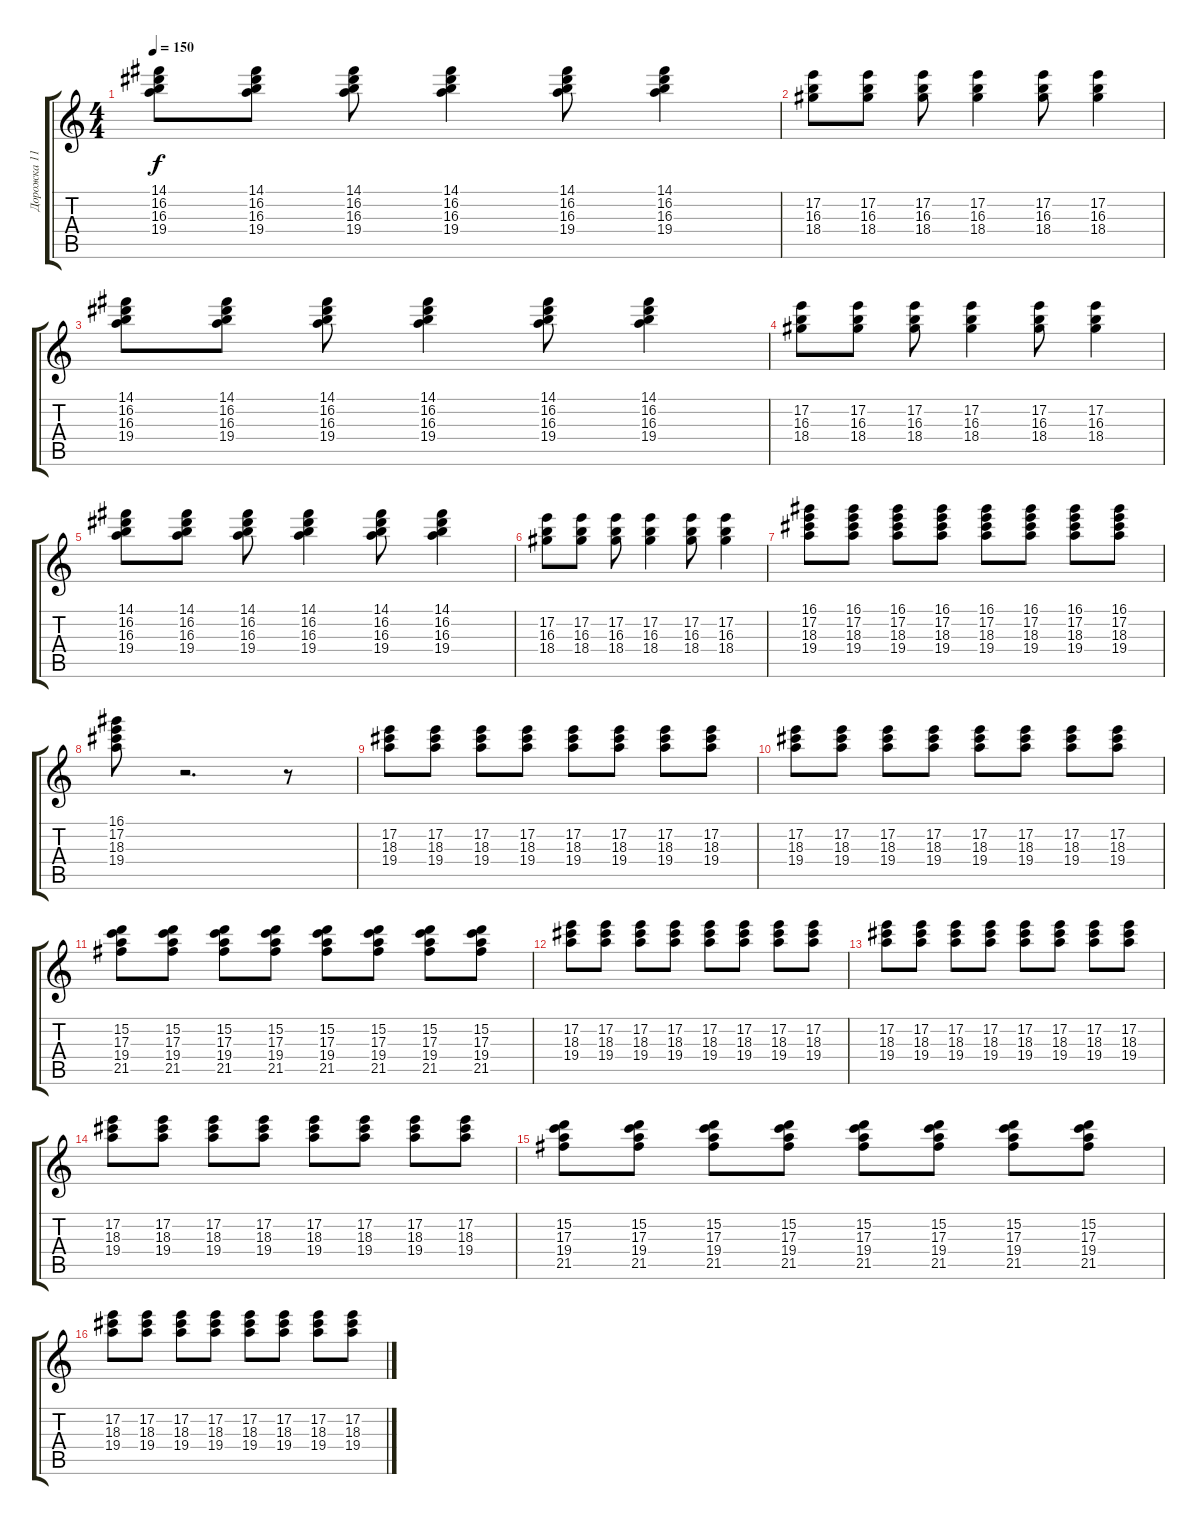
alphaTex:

\track ("Дорожка 11" "Дорожка 11") {instrument synthbass1}
\staff {score tabs}
\tuning (E4 B3 G3 D3 A2 E2) {hide}
\ts (4 4)
\tempo 150
\clef g2
\ks c
(14.1 16.2 16.3 19.4).8{dy f} (14.1 16.2 16.3 19.4).8 (14.1 16.2 16.3 19.4).8 (14.1 16.2 16.3 19.4).4 (14.1 16.2 16.3 19.4).8 (14.1 16.2 16.3 19.4).4 |
(17.2 16.3 18.4).8 (17.2 16.3 18.4).8 (17.2 16.3 18.4).8 (17.2 16.3 18.4).4 (17.2 16.3 18.4).8 (17.2 16.3 18.4).4 |
(14.1 16.2 16.3 19.4).8 (14.1 16.2 16.3 19.4).8 (14.1 16.2 16.3 19.4).8 (14.1 16.2 16.3 19.4).4 (14.1 16.2 16.3 19.4).8 (14.1 16.2 16.3 19.4).4 |
(17.2 16.3 18.4).8 (17.2 16.3 18.4).8 (17.2 16.3 18.4).8 (17.2 16.3 18.4).4 (17.2 16.3 18.4).8 (17.2 16.3 18.4).4 |
(14.1 16.2 16.3 19.4).8 (14.1 16.2 16.3 19.4).8 (14.1 16.2 16.3 19.4).8 (14.1 16.2 16.3 19.4).4 (14.1 16.2 16.3 19.4).8 (14.1 16.2 16.3 19.4).4 |
(17.2 16.3 18.4).8 (17.2 16.3 18.4).8 (17.2 16.3 18.4).8 (17.2 16.3 18.4).4 (17.2 16.3 18.4).8 (17.2 16.3 18.4).4 |
(16.1 17.2 18.3 19.4).8 (16.1 17.2 18.3 19.4).8 (16.1 17.2 18.3 19.4).8 (16.1 17.2 18.3 19.4).8 (16.1 17.2 18.3 19.4).8 (16.1 17.2 18.3 19.4).8 (16.1 17.2 18.3 19.4).8 (16.1 17.2 18.3 19.4).8 |
(16.1 17.2 18.3 19.4).8 r.2{d} r.8 |
(17.2 18.3 19.4).8 (17.2 18.3 19.4).8 (17.2 18.3 19.4).8 (17.2 18.3 19.4).8 (17.2 18.3 19.4).8 (17.2 18.3 19.4).8 (17.2 18.3 19.4).8 (17.2 18.3 19.4).8 |
(17.2 18.3 19.4).8 (17.2 18.3 19.4).8 (17.2 18.3 19.4).8 (17.2 18.3 19.4).8 (17.2 18.3 19.4).8 (17.2 18.3 19.4).8 (17.2 18.3 19.4).8 (17.2 18.3 19.4).8 |
(15.2 17.3 19.4 21.5).8 (15.2 17.3 19.4 21.5).8 (15.2 17.3 19.4 21.5).8 (15.2 17.3 19.4 21.5).8 (15.2 17.3 19.4 21.5).8 (15.2 17.3 19.4 21.5).8 (15.2 17.3 19.4 21.5).8 (15.2 17.3 19.4 21.5).8 |
(17.2 18.3 19.4).8 (17.2 18.3 19.4).8 (17.2 18.3 19.4).8 (17.2 18.3 19.4).8 (17.2 18.3 19.4).8 (17.2 18.3 19.4).8 (17.2 18.3 19.4).8 (17.2 18.3 19.4).8 |
(17.2 18.3 19.4).8 (17.2 18.3 19.4).8 (17.2 18.3 19.4).8 (17.2 18.3 19.4).8 (17.2 18.3 19.4).8 (17.2 18.3 19.4).8 (17.2 18.3 19.4).8 (17.2 18.3 19.4).8 |
(17.2 18.3 19.4).8 (17.2 18.3 19.4).8 (17.2 18.3 19.4).8 (17.2 18.3 19.4).8 (17.2 18.3 19.4).8 (17.2 18.3 19.4).8 (17.2 18.3 19.4).8 (17.2 18.3 19.4).8 |
(15.2 17.3 19.4 21.5).8 (15.2 17.3 19.4 21.5).8 (15.2 17.3 19.4 21.5).8 (15.2 17.3 19.4 21.5).8 (15.2 17.3 19.4 21.5).8 (15.2 17.3 19.4 21.5).8 (15.2 17.3 19.4 21.5).8 (15.2 17.3 19.4 21.5).8 |
(17.2 18.3 19.4).8 (17.2 18.3 19.4).8 (17.2 18.3 19.4).8 (17.2 18.3 19.4).8 (17.2 18.3 19.4).8 (17.2 18.3 19.4).8 (17.2 18.3 19.4).8 (17.2 18.3 19.4).8
